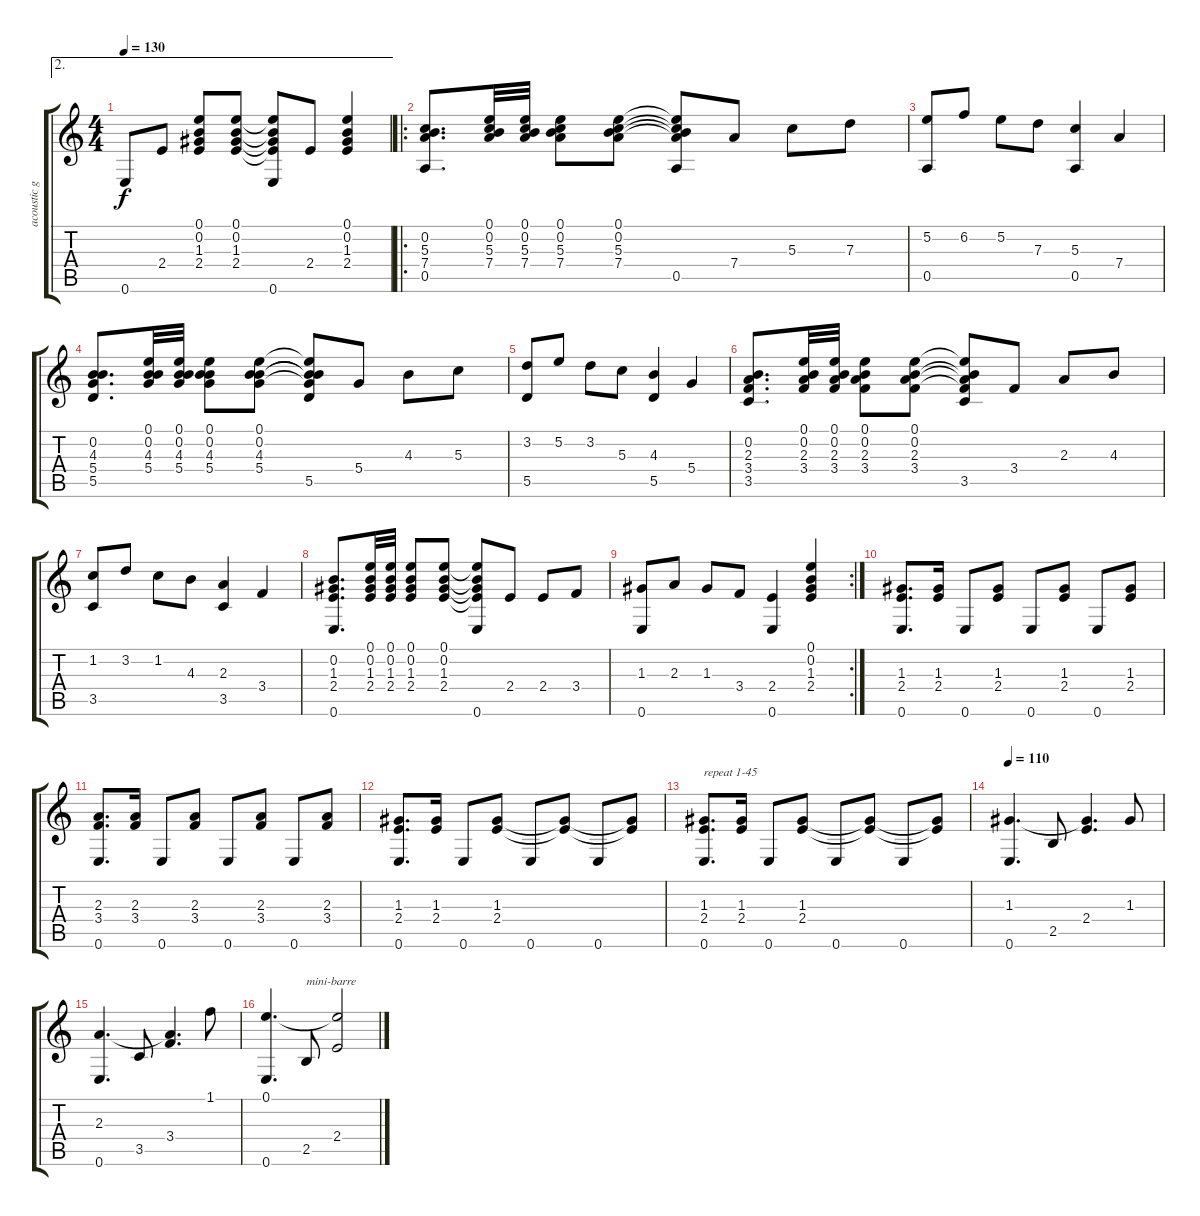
\track ("acoustic guitar" "acoustic g") {instrument acousticguitarsteel}
\staff {score tabs}
\tuning (E4 B3 G3 D3 A2 E2) {hide}
\ae 2
\ts (4 4)
\tempo 130
\clef g2
\ks c
0.6.8{dy f} 2.4.8 (0.1 0.2 1.3 2.4).8 (0.1 0.2 1.3 2.4).8 (0.1{t} 0.2{t} 1.3{t} 2.4{t} 0.6).8 2.4.8 (0.1 0.2 1.3 2.4).4 |
\ro
(0.2 5.3 7.4 0.5).8{d} (0.1 0.2 5.3 7.4).32 (0.1 0.2 5.3 7.4).32 (0.1 0.2 5.3 7.4).8 (0.1 0.2 5.3 7.4).8 (0.1{t} 0.2{t} 5.3{t} 7.4{t} 0.5).8 7.4.8 5.3.8 7.3.8 |
(5.2 0.5).8 6.2.8 5.2.8 7.3.8 (5.3 0.5).4 7.4.4 |
(0.2 4.3 5.4 5.5).8{d} (0.1 0.2 4.3 5.4).32 (0.1 0.2 4.3 5.4).32 (0.1 0.2 4.3 5.4).8 (0.1 0.2 4.3 5.4).8 (0.1{t} 0.2{t} 4.3{t} 5.4{t} 5.5).8 5.4.8 4.3.8 5.3.8 |
(3.2 5.5).8 5.2.8 3.2.8 5.3.8 (4.3 5.5).4 5.4.4 |
(0.2 2.3 3.4 3.5).8{d} (0.1 0.2 2.3 3.4).32 (0.1 0.2 2.3 3.4).32 (0.1 0.2 2.3 3.4).8 (0.1 0.2 2.3 3.4).8 (0.1{t} 0.2{t} 2.3{t} 3.4{t} 3.5).8 3.4.8 2.3.8 4.3.8 |
(1.2 3.5).8 3.2.8 1.2.8 4.3.8 (2.3 3.5).4 3.4.4 |
(0.2 1.3 2.4 0.6).8{d} (0.1 0.2 1.3 2.4).32 (0.1 0.2 1.3 2.4).32 (0.1 0.2 1.3 2.4).8 (0.1 0.2 1.3 2.4).8 (0.1{t} 0.2{t} 1.3{t} 2.4{t} 0.6).8 2.4.8 2.4.8 3.4.8 |
\rc 2
(1.3 0.6).8 2.3.8 1.3.8 3.4.8 (2.4 0.6).4 (0.1 0.2 1.3 2.4).4 |
(1.3 2.4 0.6).8{d} (1.3 2.4).16 0.6.8 (1.3 2.4).8 0.6.8 (1.3 2.4).8 0.6.8 (1.3 2.4).8 |
(2.3 3.4 0.6).8{d} (2.3 3.4).16 0.6.8 (2.3 3.4).8 0.6.8 (2.3 3.4).8 0.6.8 (2.3 3.4).8 |
(1.3 2.4 0.6).8{d} (1.3 2.4).16 0.6.8 (1.3 2.4).8 0.6.8 (1.3{t} 2.4{t}).8 0.6.8 (1.3{t} 2.4{t}).8 |
(1.3 2.4 0.6).8{d txt "repeat 1-45"} (1.3 2.4).16 0.6.8 (1.3 2.4).8 0.6.8 (1.3{t} 2.4{t}).8 0.6.8 (1.3{t} 2.4{t}).8 |
\tempo 110
(1.3 0.6).4{d} 2.5.8 (1.3{t} 2.4).4{d} 1.3.8 |
(2.3 0.6).4{d} 3.5.8 (2.3{t} 3.4).4{d} 1.1.8 |
(0.1 0.6).4{d} 2.5.8{txt "mini-barre"} (0.1{t} 2.4).2
